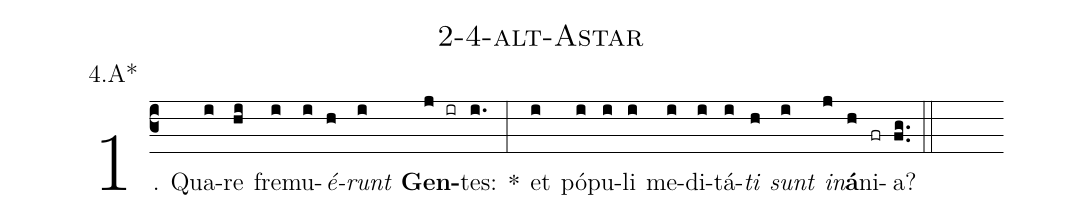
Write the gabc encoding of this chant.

name: 2-4-alt-Astar;
annotation: 4.A*;
%%
(c3)1. Qua(i)re(hi) fre(i)mu(i)<i>é</i>(h)<i>runt</i>(i) <b>Gen</b>(j ir)tes:(i.) *(:) et(i) pó(i)pu(i)li(i) me(i)di(i)tá(i)<i>ti</i>(h) <i>sunt</i>(i) <i>in</i>(j)<b>á</b>(h)ni(fr)a?(fg..) (::)
